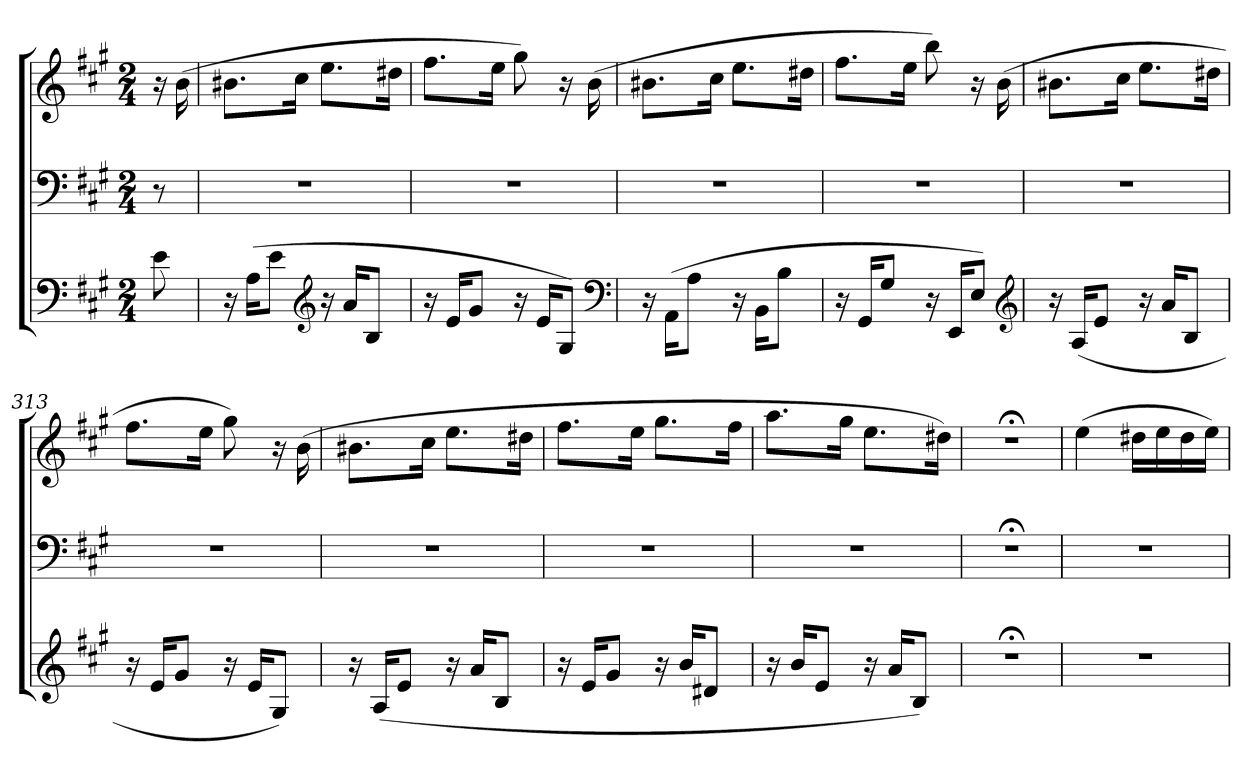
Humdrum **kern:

**kern	**kern	**kern
*part3	*part2	*part1
*staff3	*staff2	*staff1
*clefF4	*clefF4	*clefG2
*k[f#c#g#]	*k[f#c#g#]	*k[f#c#g#]
*A:	*A:	*A:
*M2/4	*M2/4	*M2/4
=	=	=
8e	8r	16r
.	.	(16b
=308	=308	=308
16r	2r	8.b#XL
(16AKL	.	.
8eJ	.	.
.	.	16cc#Jk
*clefG2	*	*
16r	.	8.eeL
16aKL	.	.
8BJ	.	.
.	.	16dd#XJk
=309	=309	=309
16r	2r	8.ff#L
16eKL	.	.
8g#J	.	.
.	.	16eeJk
16r	.	8gg#)
16eKL	.	.
8G#J)	.	16r
.	.	(16b
*clefF4	*	*
=310	=310	=310
16r	2r	8.b#XL
(16AAKL	.	.
8AJ	.	.
.	.	16cc#Jk
16r	.	8.eeL
16BBKL	.	.
8BJ	.	.
.	.	16dd#XJk
=311	=311	=311
16r	2r	8.ff#L
16GG#KL	.	.
8G#J	.	.
.	.	16eeJk
16r	.	8bb)
16EEKL	.	.
8EJ)	.	16r
.	.	(16b
*clefG2	*	*
=312	=312	=312
16r	2r	8.b#XL
(16AKL	.	.
8eJ	.	.
.	.	16cc#Jk
16r	.	8.eeL
16aKL	.	.
8BJ	.	.
.	.	16dd#XJk
=313	=313	=313
16r	2r	8.ff#L
16eKL	.	.
8g#J	.	.
.	.	16eeJk
16r	.	8gg#)
16eKL	.	.
8G#J)	.	16r
.	.	(16b
=314	=314	=314
16r	2r	8.b#XL
(16AKL	.	.
8eJ	.	.
.	.	16cc#Jk
16r	.	8.eeL
16aKL	.	.
8BJ	.	.
.	.	16dd#XJk
=315	=315	=315
16r	2r	8.ff#L
16eKL	.	.
8g#J	.	.
.	.	16eeJk
16r	.	8.gg#L
16bKL	.	.
8d#XJ	.	.
.	.	16ff#Jk
=316	=316	=316
16r	2r	8.aaL
16bKL	.	.
8eJ	.	.
.	.	16gg#Jk
16r	.	8.eeL
16aKL	.	.
8BJ)	.	.
.	.	16dd#XJk)
=317	=317	=317
2r;<	2r;<	2r;<
=318	=318	=318
2r	2r	(4ee
.	.	16dd#XLL
.	.	16ee
.	.	16dd#
.	.	16eeJJ)
=	=	=
*-	*-	*-
